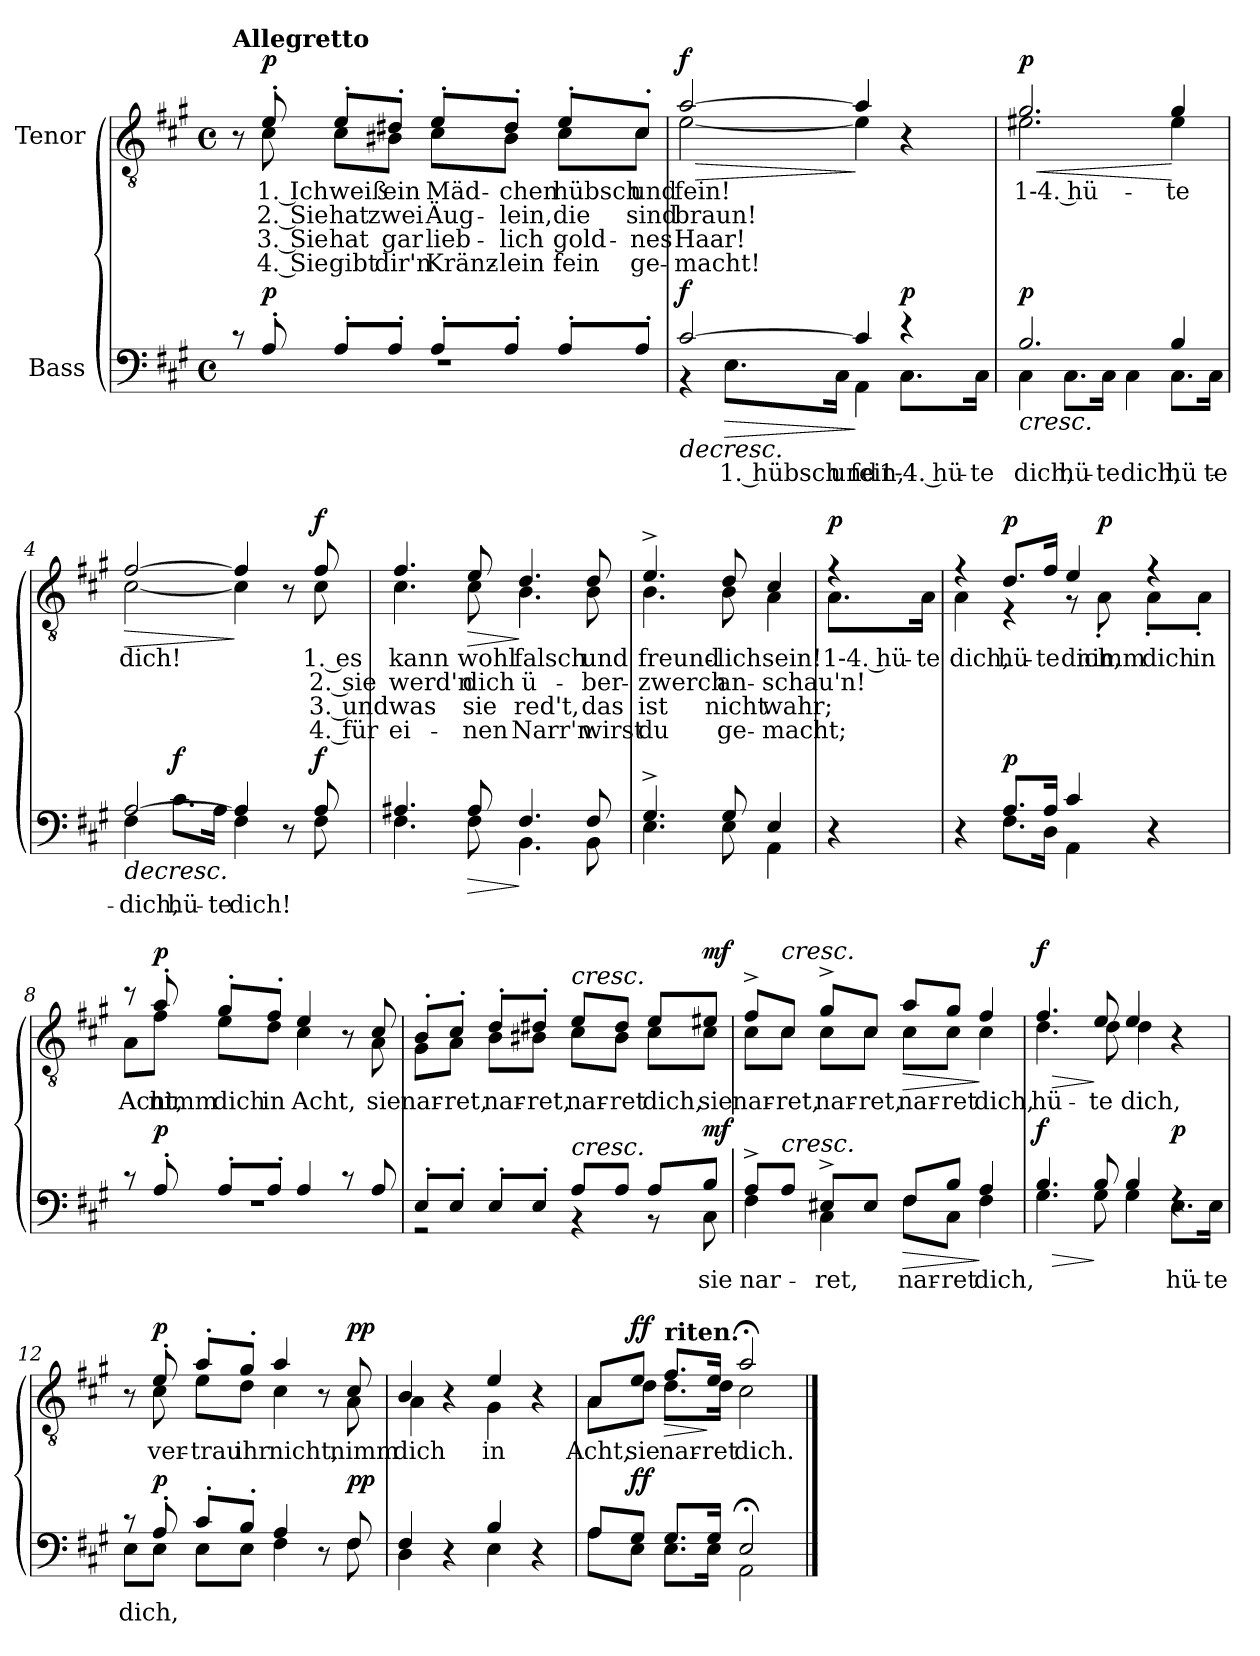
**kern	**text	**dynam	**kern	**text	**text	**text	**text	**dynam
*part2	*part2	*part2	*part1	*part1	*part1	*part1	*part1	*part1
*staff2	*staff2	*staff2	*staff1	*staff1	*staff1	*staff1	*staff1	*staff1
*I"Bass	*	*	*I"Tenor	*	*	*	*	*
*clefF4	*	*	*clefGv2	*	*	*	*	*
*k[f#c#g#]	*	*	*k[f#c#g#]	*	*	*	*	*
*M4/4	*	*	*M4/4	*	*	*	*	*
*met(c)	*	*	*met(c)	*	*	*	*	*
=1	=1	=1	=1	=1	=1	=1	=1	=1
*^	*	*	*^	*	*	*	*	*
!	!	!	!	!LO:TX:a:B:t=Allegretto	!	!	!	!	!	!
8r	1rF	.	.	8r	8ryy	.	.	.	.	.
!	!	!	!LO:DY:a	!	!	!	!	!	!	!LO:DY:a
8A'/	.	.	p	8e'/	8c#\	1. Ich	2. Sie	3. Sie	4. Sie	p
8A'/L	.	.	.	8e'/L	8c#\L	weiß	hat	hat	gibt	.
8A'/J	.	.	.	8d#X'/J	8B#X\J	ein	zwei	gar	dir'n	.
8A'/L	.	.	.	8e'/L	8c#\L	Mäd-	Äug-	lieb-	Kränz-	.
8A'/J	.	.	.	8d#'/J	8B#\J	-chen	-lein,	-lich	-lein	.
8A'/L	.	.	.	8e'/L	8c#\L	hübsch	die	gold-	fein	.
8A'/J	.	.	.	8c#'/J	8c#\J	und	sind	-nes	ge-	.
=2	=2	=2	=2	=2	=2	=2	=2	=2	=2	=2
!	!	!	!LO:HP:b	!	!	!	!	!	!	!LO:HP:b
!	!	!	!LO:DY:n=1:a	!	!	!	!	!	!	!LO:DY:n=1:a
[2c#/	4r	.	> f	[2a/	[2e\	fein!	braun!	Haar!	-macht!	> f
!	!	!	!LO:HP:b	!	!	!	!	!	!	!
.	8.E\L	1. hübsch	>	.	.	.	.	.	.	.
.	16C#\Jk	und	.	.	.	.	.	.	.	.
4c#/]	4AA\	fein,	]	4a/]	4e\]	.	.	.	.	]
!	!	!	!LO:DY:n=2:b	!	!	!	!	!	!	!
4r	8.C#\L	1-4. hü-	p	4r	4ryy	.	.	.	.	.
.	16C#\Jk	-te	.	.	.	.	.	.	.	.
!!LO:LB:g=z	!!
=3	=3	=3	=3	=3	=3	=3	=3	=3	=3	=3
!	!	!	!LO:HP:b	!	!	!	!	!	!	!LO:HP:b
!	!	!	!LO:DY:n=1:a	!	!	!	!	!	!	!LO:DY:n=1:a
2.B/	4C#\	dich,	< p	2.g#/	2.e#X\	1-4. hü-	.	.	.	< p
.	8.C#\L	hü-	.	.	.	.	.	.	.	.
.	16C#\Jk	-te	.	.	.	.	.	.	.	.
.	4C#\	dich,	.	.	.	.	.	.	.	.
4B/	8.C#\L	hü-	]	4g#/	4e#\	-te	.	.	.	[
.	16C#\Jk	-te	.	.	.	.	.	.	.	.
=4	=4	=4	=4	=4	=4	=4	=4	=4	=4	=4
!	!	!	!LO:HP:b	!	!	!	!	!	!	!LO:HP:b
[2A/	4F#\	dich,	>	[2f#/	[2c#\	dich!	.	.	.	>
!	!	!	!LO:DY:b	!	!	!	!	!	!	!
.	8.c#\L	hü-	f	.	.	.	.	.	.	.
.	16A\Jk	-te	.	.	.	.	.	.	.	.
4A/]	4F#\	dich!	[	4f#/]	4c#\]	.	.	.	.	]
8r	8ryy	.	.	8r	8ryy	.	.	.	.	.
!	!	!	!LO:DY:a	!	!	!	!	!	!	!LO:DY:a
8A/	8F#\	.	f	8f#/	8c#\	1. es	2. sie	3. und	4. für	f
=5	=5	=5	=5	=5	=5	=5	=5	=5	=5	=5
4.A#X/	4.F#\	.	.	4.f#/	4.c#\	kann	werd'n	was	ei-	.
!	!	!	!LO:HP:b	!	!	!	!	!	!	!LO:HP:b
8A#/	8F#\	.	>	8e/	8c#\	wohl	dich	sie	-nen	>
4.F#/	4.BB\	.	]	4.d/	4.B\	falsch	ü-	red't,	Narr'n	]
8F#/	8BB\	.	.	8d/	8B\	und	-ber-	das	wirst	.
=6	=6	=6	=6	=6	=6	=6	=6	=6	=6	=6
4.G#^/	4.E\	.	.	4.e^/	4.B\	freund-	-zwerch	ist	du	.
8G#/	8E\	.	.	8d/	8B\	-lich	an-	nicht	ge-	.
4E/	4AA\	.	.	4c#/	4A\	sein!	-schau'n!	wahr;	-macht;	.
!!LO:LB:g=z	!!
=6X1	=6X1	=6X1	=6X1	=6X1	=6X1	=6X1	=6X1	=6X1	=6X1	=6X1
!	!	!	!	!	!	!	!	!	!	!LO:DY:b
*v	*v	*	*	*	*	*	*	*	*	*
4r	.	.	4r	8.A\L	1-4. hü-	.	.	.	p
.	.	.	.	16A\Jk	-te	.	.	.	.
=7	=7	=7	=7	=7	=7	=7	=7	=7	=7
*^	*	*	*	*	*	*	*	*	*
4r	4ryy	.	.	4r	4A\	dich,	.	.	.	.
!	!	!	!LO:DY:a	!	!	!	!	!	!	!LO:DY:a
8.A/L	8.F#\L	.	p	8.d/L	4r	hü-	.	.	.	p
16A/Jk	16D\Jk	.	.	16f#/Jk	.	-te	.	.	.	.
4c#/	4AA\	.	.	4e/	8r	dich,	.	.	.	.
!	!	!	!	!	!	!	!	!	!	!LO:DY:b
.	.	.	.	.	8A'\	nimm	.	.	.	p
4r	4ryy	.	.	4r	8A'\L	dich	.	.	.	.
.	.	.	.	.	8A'\J	in	.	.	.	.
=8	=8	=8	=8	=8	=8	=8	=8	=8	=8	=8
8r	1rF	.	.	8r	8A\L	Acht,	.	.	.	.
!	!	!	!LO:DY:a	!	!	!	!	!	!	!LO:DY:a
8A'/	.	.	p	8a'/	8f#\J	nimm	.	.	.	p
8A'/L	.	.	.	8g#'/L	8e\L	dich	.	.	.	.
8A'/J	.	.	.	8f#'/J	8d\J	in	.	.	.	.
4A/	.	.	.	4e/	4c#\	Acht,	.	.	.	.
8r	.	.	.	8r	8ryy	.	.	.	.	.
8A/	.	.	.	8c#/	8A\	sie	.	.	.	.
!!LO:LB:g=z	!!
=9	=9	=9	=9	=9	=9	=9	=9	=9	=9	=9
8E'/L	2r	.	.	8B'/L	8G#\L	nar-	.	.	.	.
8E'/J	.	.	.	8c#'/J	8A\J	-ret,	.	.	.	.
8E'/L	.	.	.	8d'/L	8B\L	nar-	.	.	.	.
8E'/J	.	.	.	8d#X'/J	8B#X\J	-ret,	.	.	.	.
!	!	!	!	!LO:TX:a:i:t=cresc.	!	!	!	!	!	!
!LO:TX:a:i:t=cresc.	!	!	!	!	!	!	!	!	!	!
8A/L	4r	.	.	8e/L	8c#\L	nar-	.	.	.	.
8A/J	.	.	.	8d#/J	8B#\J	-ret	.	.	.	.
8A/L	8r	.	.	8e/L	8c#\L	dich,	.	.	.	.
!	!	!	!LO:DY:a	!	!	!	!	!	!	!LO:DY:a
8B/J	8C#\	sie	mf	8e#X/J	8c#\J	sie	.	.	.	mf
=10	=10	=10	=10	=10	=10	=10	=10	=10	=10	=10
8A^/L	4F#\	nar-	.	8f#^/L	8c#\L	nar-	.	.	.	.
!	!	!	!	!LO:TX:a:i:t=cresc.	!	!	!	!	!	!
!LO:TX:a:i:t=cresc.	!	!	!	!	!	!	!	!	!	!
8A/J	.	.	.	8c#/J	8c#\J	-ret,	.	.	.	.
8E#X^/L	4C#\	-ret,	.	8g#^/L	8c#\L	nar-	.	.	.	.
8E#/J	.	.	.	8c#/J	8c#\J	-ret,	.	.	.	.
!	!	!	!LO:HP:b	!	!	!	!	!	!	!LO:HP:b
8F#/L	8F#\L	nar-	>	8a/L	8c#\L	nar-	.	.	.	>
8B/J	8C#\J	-ret	.	8g#/J	8c#\J	-ret	.	.	.	.
4A/	4F#\	dich,	]	4f#/	4c#\	dich,	.	.	.	]
=11	=11	=11	=11	=11	=11	=11	=11	=11	=11	=11
!	!	!	!LO:HP:b	!	!	!	!	!	!	!LO:HP:b
!	!	!	!LO:DY:n=1:a	!	!	!	!	!	!	!LO:DY:n=1:a
4.B/	4.G#\	.	> f	4.f#/	4.d\	hü-	.	.	.	> f
8B/	8G#\	.	]	8e/	8d\	-te	.	.	.	]
4B/	4G#\	.	.	4e/	4d\	dich,	.	.	.	.
!	!	!	!LO:DY:n=2:b	!	!	!	!	!	!	!
4rF	8.E\L	hü-	p	4r	4ryy	.	.	.	.	.
.	16E\Jk	-te	.	.	.	.	.	.	.	.
!!LO:LB:g=z	!!
=12	=12	=12	=12	=12	=12	=12	=12	=12	=12	=12
8r	8E\L	dich,	.	8r	8ryy	.	.	.	.	.
!	!	!	!LO:DY:a	!	!	!	!	!	!	!LO:DY:a
8A'/	8E\J	.	p	8e'/	8c#\	ver-	.	.	.	p
8c#'/L	8E\L	.	.	8a'/L	8e\L	-trau	.	.	.	.
8B'/J	8E\J	.	.	8g#'/J	8d\J	ihr	.	.	.	.
4A/	4F#\	.	.	4a/	4c#\	nicht,	.	.	.	.
8r	8ryy	.	.	8r	8ryy	.	.	.	.	.
!	!	!	!LO:DY:a	!	!	!	!	!	!	!LO:DY:a
8F#/	8F#\	.	pp	8c#/	8A\	nimm	.	.	.	pp
=13	=13	=13	=13	=13	=13	=13	=13	=13	=13	=13
4F#/	4D\	.	.	4B/	4A\	dich	.	.	.	.
4r	4ryy	.	.	4r	4ryy	.	.	.	.	.
4B/	4E\	.	.	4e/	4G#\	in	.	.	.	.
4r	4ryy	.	.	4r	4ryy	.	.	.	.	.
=14	=14	=14	=14	=14	=14	=14	=14	=14	=14	=14
8A/L	8A\L	.	.	8A/L	8A\L	Acht,	.	.	.	.
!	!	!	!LO:DY:a	!	!	!	!	!	!	!LO:DY:a
8G#/J	8E\J	.	ff	8e/J	8d\J	sie	.	.	.	ff
!	!	!	!	!LO:TX:a:B:t=riten.	!	!	!	!	!	!
!	!	!	!	!	!	!	!	!	!	!LO:HP:b
8.G#/L	8.E\L	.	.	8.f#/L	8.d\L	nar-	.	.	.	>
16G#/Jk	16E\Jk	.	]	16e/Jk	16d\Jk	-ret	.	.	.	]
2E;</	2AA\	.	.	2a;</	2c#\	dich.	.	.	.	.
*v	*v	*	*	*	*	*	*	*	*	*
*	*	*	*v	*v	*	*	*	*	*
==	==	==	==	==	==	==	==	==
*-	*-	*-	*-	*-	*-	*-	*-	*-
